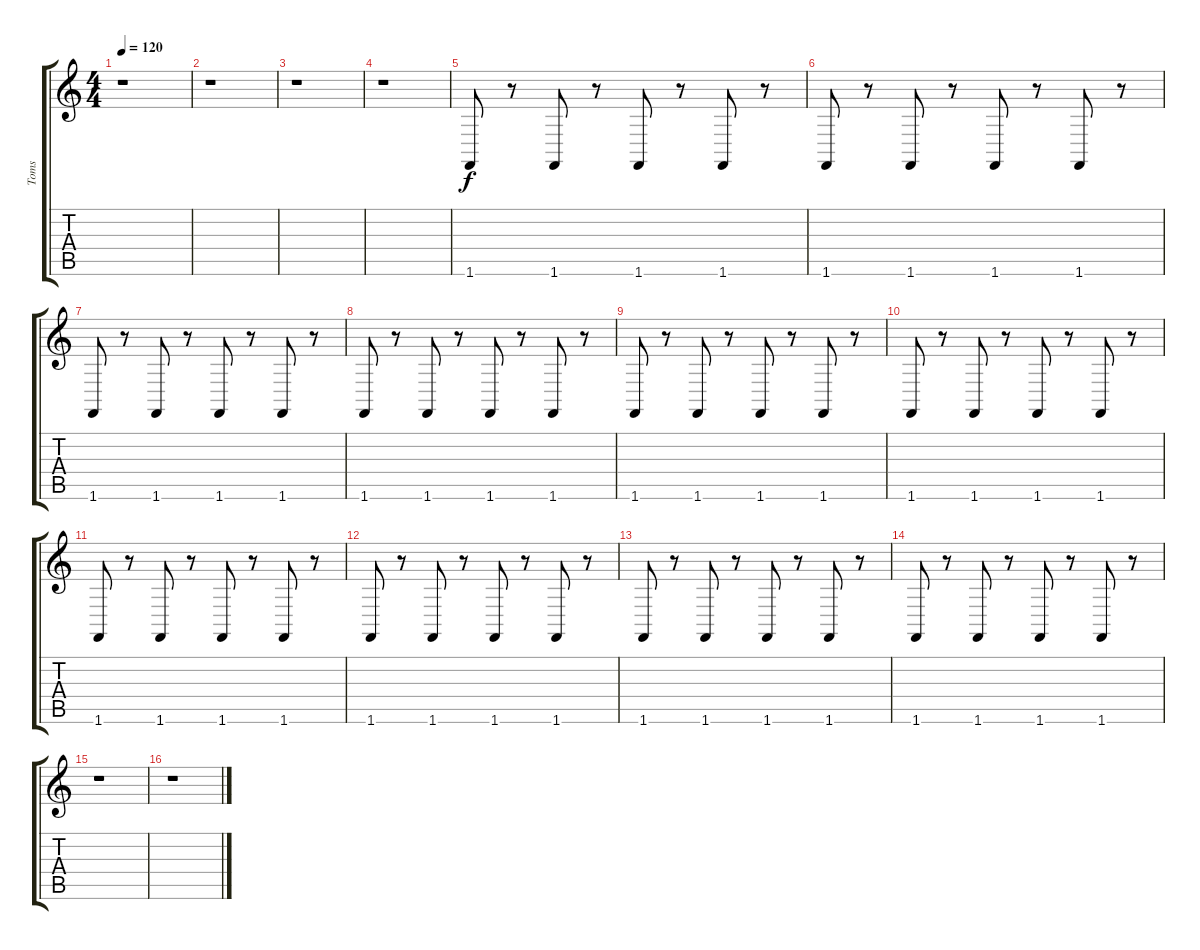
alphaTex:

\track ("Toms     " "Toms     ") {instrument melodictom}
\staff {score tabs}
\tuning (E4 B3 G3 D3 A2 E2) {hide}
\ts (4 4)
\tempo 120
\clef g2
\ks c
r.1{dy f} |
r.1 |
r.1 |
r.1 |
1.6.8 r.8 1.6.8 r.8 1.6.8 r.8 1.6.8 r.8 |
1.6.8 r.8 1.6.8 r.8 1.6.8 r.8 1.6.8 r.8 |
1.6.8 r.8 1.6.8 r.8 1.6.8 r.8 1.6.8 r.8 |
1.6.8 r.8 1.6.8 r.8 1.6.8 r.8 1.6.8 r.8 |
1.6.8 r.8 1.6.8 r.8 1.6.8 r.8 1.6.8 r.8 |
1.6.8 r.8 1.6.8 r.8 1.6.8 r.8 1.6.8 r.8 |
1.6.8 r.8 1.6.8 r.8 1.6.8 r.8 1.6.8 r.8 |
1.6.8 r.8 1.6.8 r.8 1.6.8 r.8 1.6.8 r.8 |
1.6.8 r.8 1.6.8 r.8 1.6.8 r.8 1.6.8 r.8 |
1.6.8 r.8 1.6.8 r.8 1.6.8 r.8 1.6.8 r.8 |
r.1 |
r.1
